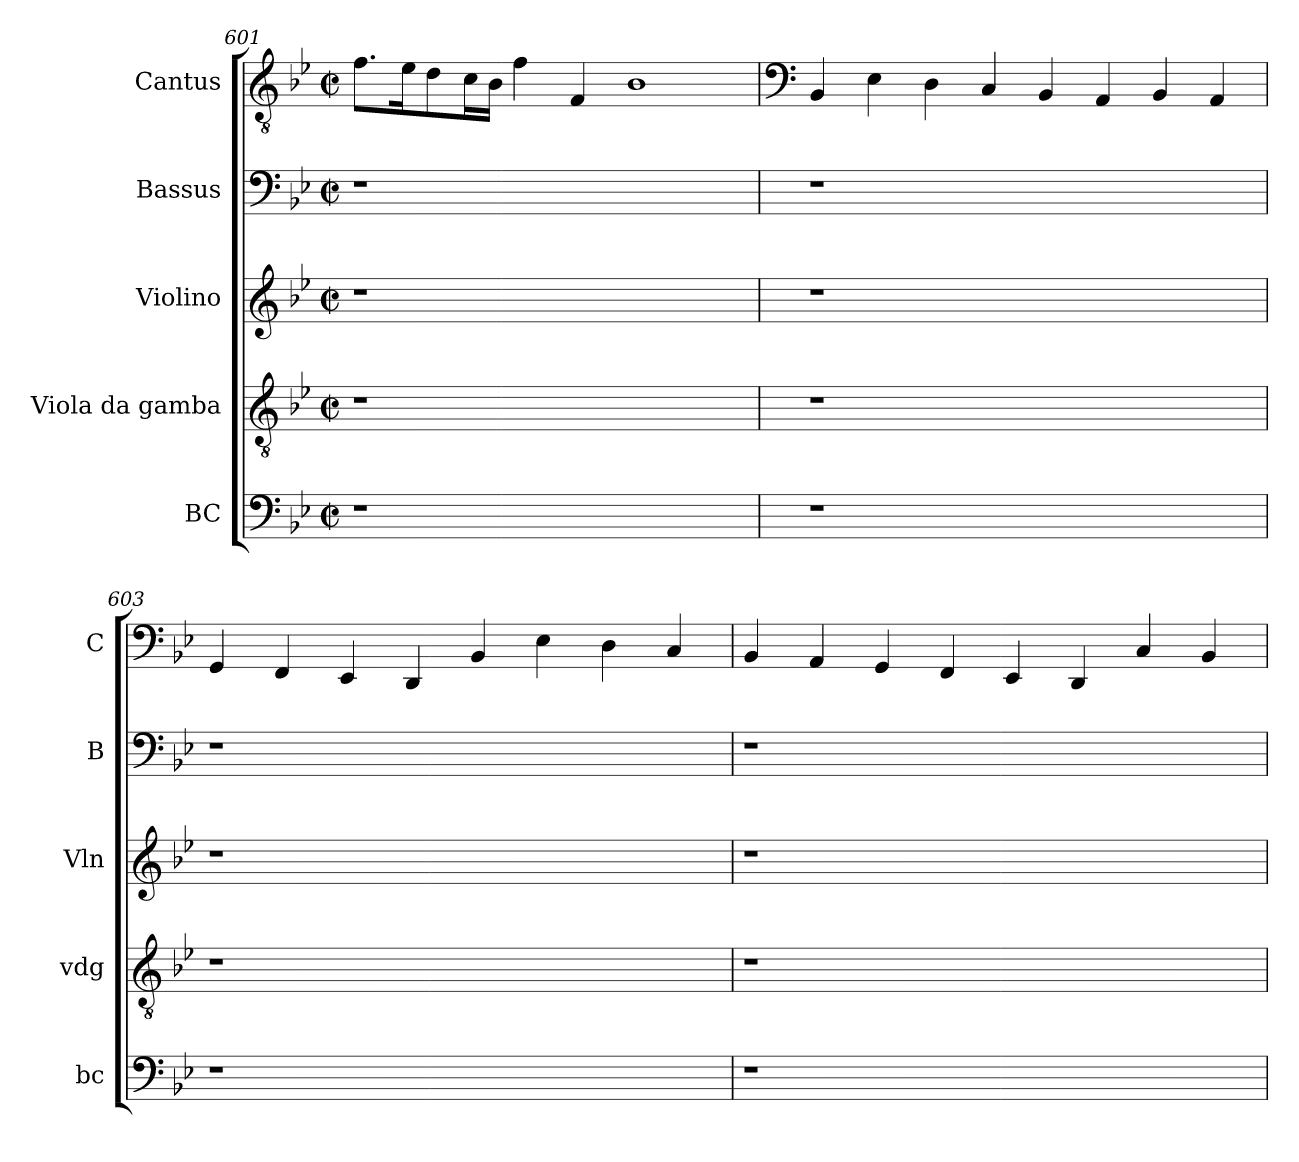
**kern	**kern	**kern	**kern	**kern
*part5	*part4	*part3	*part2	*part1
*staff5	*staff4	*staff3	*staff2	*staff1
*I"BC	*I"Viola da gamba	*I"Violino	*I"Bassus	*I"Cantus
*I'bc	*I'vdg	*I'Vln	*I'B	*I'C
*clefF4	*clefGv2	*clefG2	*clefF4	*clefGv2
*k[b-e-]	*k[b-e-]	*k[b-e-]	*k[b-e-]	*k[b-e-]
*B-:	*B-:	*B-:	*B-:	*B-:
*M2/2	*M2/2	*M2/2	*M2/2	*M2/2
*met(c|)	*met(c|)	*met(c|)	*met(c|)	*met(c|)
=601	=601	=601	=601	=601
1r	1r	1r	1r	8.f\L
.	.	.	.	16e-\k
.	.	.	.	8d\
.	.	.	.	16c\L
.	.	.	.	16B-\JJ
.	.	.	.	4f\
.	.	.	.	4F/
1ryy	1ryy	1ryy	1ryy	1B-
=602!	=602!	=602!	=602!	=602!
*	*	*	*	*clefF4
1r	1r	1r	1r	4BB-/
.	.	.	.	4E-\
.	.	.	.	4D\
.	.	.	.	4C/
1ryy	1ryy	1ryy	1ryy	4BB-/
.	.	.	.	4AA/
.	.	.	.	4BB-/
.	.	.	.	4AA/
=603	=603	=603	=603	=603
1r	1r	1r	1r	4GG/
.	.	.	.	4FF/
.	.	.	.	4EE-/
.	.	.	.	4DD/
1ryy	1ryy	1ryy	1ryy	4BB-/
.	.	.	.	4E-\
.	.	.	.	4D\
.	.	.	.	4C/
=604	=604	=604	=604	=604
1r	1r	1r	1r	4BB-/
.	.	.	.	4AA/
.	.	.	.	4GG/
.	.	.	.	4FF/
1ryy	1ryy	1ryy	1ryy	4EE-/
.	.	.	.	4DD/
.	.	.	.	4C/
.	.	.	.	4BB-/
=	=	=	=	=
*-	*-	*-	*-	*-
